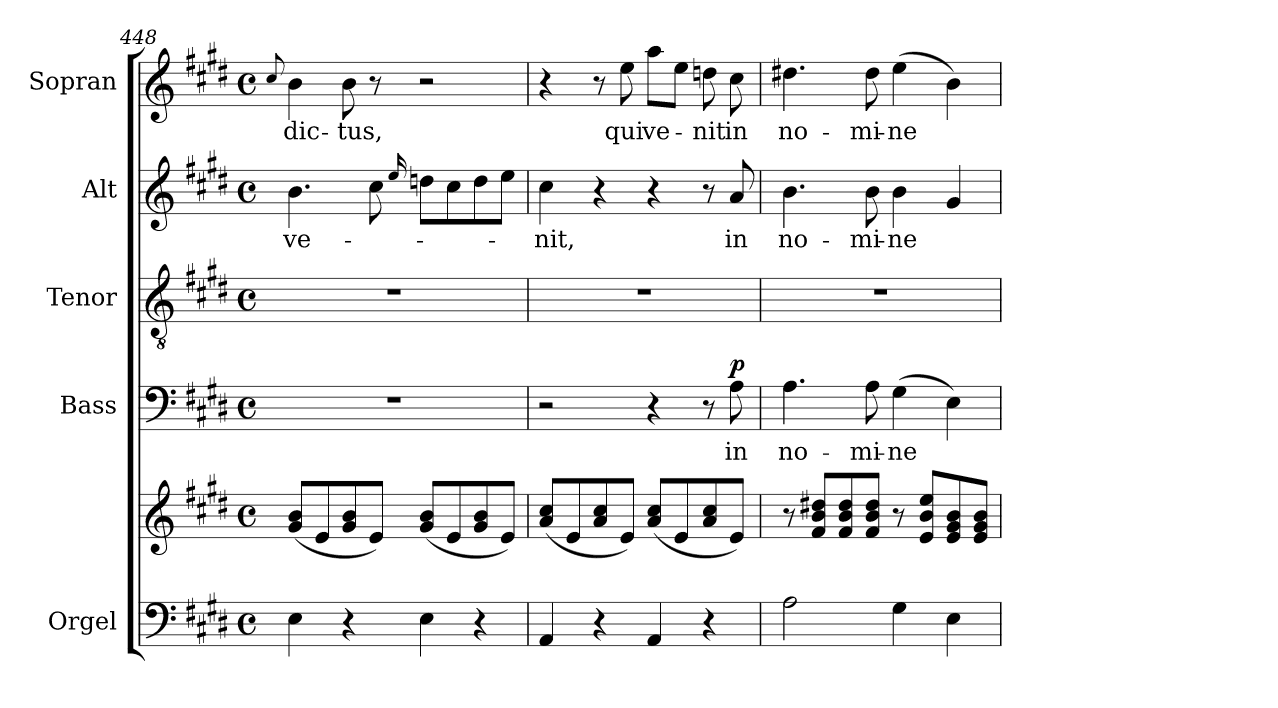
**kern	**kern	**kern	**text	**dynam	**kern	**kern	**text	**kern	**text
*part5	*part5	*part4	*part4	*part4	*part3	*part2	*part2	*part1	*part1
*staff6	*staff5	*staff4	*staff4	*staff4	*staff3	*staff2	*staff2	*staff1	*staff1
*I"Orgel	*	*I"Bass	*	*	*I"Tenor	*I"Alt	*	*I"Sopran	*
*I'Org.	*	*I'B.	*	*	*I'T.	*I'A.	*	*I'S.	*
!!LO:PB:g=z
*clefF4	*clefG2	*clefF4	*	*	*clefGv2	*clefG2	*	*clefG2	*
*k[f#c#g#d#]	*k[f#c#g#d#]	*k[f#c#g#d#]	*	*	*k[f#c#g#d#]	*k[f#c#g#d#]	*	*k[f#c#g#d#]	*
*E:	*E:	*E:	*	*	*E:	*E:	*	*E:	*
*M4/4	*M4/4	*M4/4	*	*	*M4/4	*M4/4	*	*M4/4	*
*met(c)	*met(c)	*met(c)	*	*	*met(c)	*met(c)	*	*met(c)	*
=448	=448	=448	=448	=448	=448	=448	=448	=448	=448
.	.	.	.	.	.	.	.	8qqcc#/	.
!	!	!	!	!	!	!	!LO:LY:b	!	!LO:LY:b
4E\	(<8g#/ 8b/L	1r	.	.	1r	4.b\	ve-	4b\	-dic-
.	8e/	.	.	.	.	.	.	.	.
!	!	!	!	!	!	!	!	!	!LO:LY:b
4r	8g#/ 8b/	.	.	.	.	.	.	8b\	-tus,
.	8e/J)	.	.	.	.	8cc#\	.	8r	.
.	.	.	.	.	.	16qqee/	.	.	.
4E\	(<8g#/ 8b/L	.	.	.	.	8ddn\L	.	2r	.
.	8e/	.	.	.	.	8cc#\	.	.	.
4r	8g#/ 8b/	.	.	.	.	8dd\	.	.	.
.	8e/J)	.	.	.	.	8ee\J	.	.	.
=449	=449	=449	=449	=449	=449	=449	=449	=449	=449
!	!	!	!	!	!	!	!LO:LY:b	!	!
4AA/	(<8a/ 8cc#/L	2r	.	.	1r	4cc#\	-nit,	4r	.
.	8e/	.	.	.	.	.	.	.	.
4r	8a/ 8cc#/	.	.	.	.	4r	.	8r	.
!	!	!	!	!	!	!	!	!	!LO:LY:b
.	8e/J)	.	.	.	.	.	.	8ee\	qui
!	!	!	!	!	!	!	!	!	!LO:LY:b
4AA/	(<8a/ 8cc#/L	4r	.	.	.	4r	.	8aa\L	ve-
.	8e/	.	.	.	.	.	.	8ee\J	.
!	!	!	!	!	!	!	!	!	!LO:LY:b
4r	8a/ 8cc#/	8r	.	.	.	8r	.	8ddn\	-nit
!	!	!	!LO:LY:b	!LO:DY:a	!	!	!LO:LY:b	!	!LO:LY:b
.	8e/J)	8A\	in	p	.	8a/	in	8cc#\	in
=450	=450	=450	=450	=450	=450	=450	=450	=450	=450
!	!	!	!LO:LY:b	!	!	!	!LO:LY:b	!	!LO:LY:b
2A\	8r	4.A\	no-	.	1r	4.b\	no-	4.dd#X\	no-
.	8f#/ 8b/ 8dd#X/L	.	.	.	.	.	.	.	.
.	8f#/ 8b/ 8dd#/	.	.	.	.	.	.	.	.
!	!	!	!LO:LY:b	!	!	!	!LO:LY:b	!	!LO:LY:b
.	8f#/ 8b/ 8dd#/J	8A\	-mi-	.	.	8b\	-mi-	8dd#\	-mi-
!	!	!	!LO:LY:b	!	!	!	!LO:LY:b	!	!LO:LY:b
4G#\	8r	(>4G#\	-ne	.	.	4b\	-ne	(>4ee\	-ne
.	8e/ 8b/ 8ee/L	.	.	.	.	.	.	.	.
4E\	8e/ 8g#/ 8b/	4E\)	.	.	.	4g#/	.	4b\)	.
.	8e/ 8g#/ 8b/J	.	.	.	.	.	.	.	.
=	=	=	=	=	=	=	=	=	=
*-	*-	*-	*-	*-	*-	*-	*-	*-	*-
